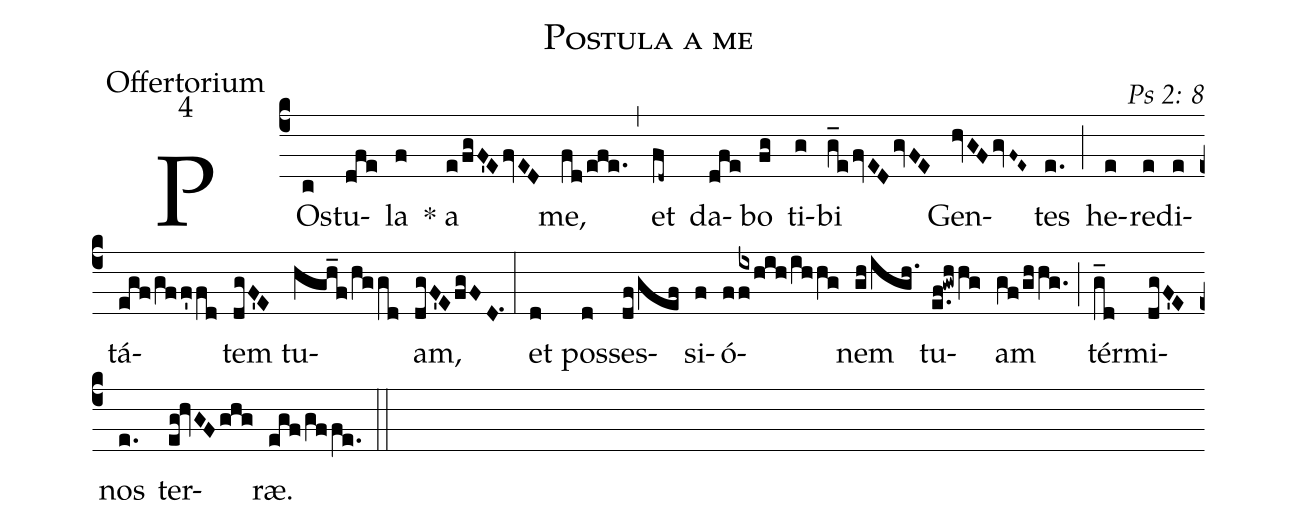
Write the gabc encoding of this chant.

name: Postula a me;
office-part: Offertorium;
mode: 4;
commentary: Ps 2: 8;
%%
(c4) POs(c)tu(dfe)la(f) * a(e/fgF'EfvED) me,(fd/efe.) (,) et(fd~) da(dfe)bo(fg) ti(g)bi(g_efvEDgvFE) Gen(hvGFgvF~E~)tes(e.) (;) he(e)re(e)di(e)tá(egf/gff'fd)tem(dgF'E) tu(hgh_fhggd)am,(dgF'EfgFD.1) (:)
et(d) pos(d)ses(df/gef)si(f)ó(f/[1]{ix}f/hih/ihhg)nem(gh/igh.) tu(e.f!gwhhg)am(gf/ghhg.) (;) tér(g_d)mi(dgF'E)nos(e.) ter(eg!hvGFghg)ræ.(egf/gffe.) (::)
